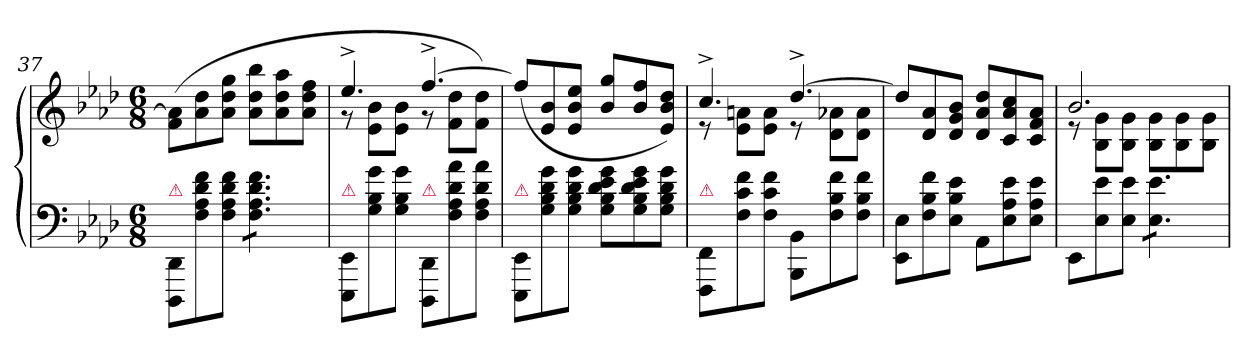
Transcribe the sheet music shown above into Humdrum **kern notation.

**kern	**kern
*part1	*part1
*staff2	*staff1
*clefF4	*clefG2
*k[b-e-a-d-]	*k[b-e-a-d-]
*A-:	*A-:
*M6/8	*M6/8
=37	=37
!LO:TX:a:color=crimson:t=⚠	!
8DDD-/ 8DD-/L	(>8f 8a-]L
8F\ 8A-\ 8d-\ 8f\	8a- 8dd-
8F\ 8A-\ 8d-\ 8f\J	8a- 8dd- 8ggJ
*tremolo	*
8F 8A- 8d- 8fL	8a- 8dd- 8bb-L
8F 8A- 8d- 8f	8a- 8dd- 8aa-
8F 8A- 8d- 8fJ	8a- 8dd- 8ffJ
*Xtremolo	*
=38	=38
*	*^
!LO:TX:a:color=crimson:t=⚠	!	!
8EEE-/ 8EE-/L	4.ee-^	8rg
8G\ 8B-\ 8g\	.	8e- 8b-L
8G\ 8B-\ 8g\J	.	8e- 8b-J
!LO:TX:a:color=crimson:t=⚠	!	!
8DDD-/ 8DD-/L	[4.ff^	8rg
8F\ 8A-\ 8d-\ 8a-\	.	8f 8dd-L
8F\ 8A-\ 8d-\ 8a-\J	.	8f 8dd-J)
=39	=39	=39
!LO:TX:a:color=crimson:t=⚠	!	!
*	*v	*v
8EEE-/ 8EE-/L	(>8ff/L]
8G\ 8B-\ 8d-\ 8g\	8e- 8b-
8G\ 8B-\ 8d-\ 8g\J	8e- 8b- 8ee-J
8G 8B- 8d- 8e- 8gL	8b-/ 8gg/L
8G 8B- 8d- 8e- 8g	8b- 8ff
8G 8B- 8d- 8gJ	8e- 8b- 8dd-J)
=40	=40
*	*^
!LO:TX:a:color=crimson:t=⚠	!	!
8FFF/ 8FF/L	4.cc^	8re
8F\ 8c\ 8f\	.	8e- 8anL
8F\ 8c\ 8f\J	.	8e- 8aJ
8BBB- 8BB-L	[4.dd-^	8re
8F 8B- 8f	.	8d- 8a-XL
8F 8B- 8fJ	.	8d- 8a-J
*	*v	*v
=41	=41
8EE- 8E-L	8dd-L]
8F 8B- 8f	8d- 8a-
8E- 8B- 8e-J	8d- 8g 8b-J
8AA-L	8d- 8a- 8dd-L
8E- 8A- 8e-	8c 8a- 8cc
8E- 8A- 8e-J	8c 8f 8a-J
=42	=42
*	*^
8EE-L	2.b-	8re
8E- 8e-	.	8B- 8gL
8E- 8e-J	.	8B- 8gJ
*tremolo	*	*
*	*tremolo	*
8E- 8e-L	.	8B- 8gL
8E- 8e-	.	8B- 8g
8E- 8e-J	.	8B- 8gJ
*	*Xtremolo	*
*Xtremolo	*	*
*	*v	*v
=	=
*-	*-
